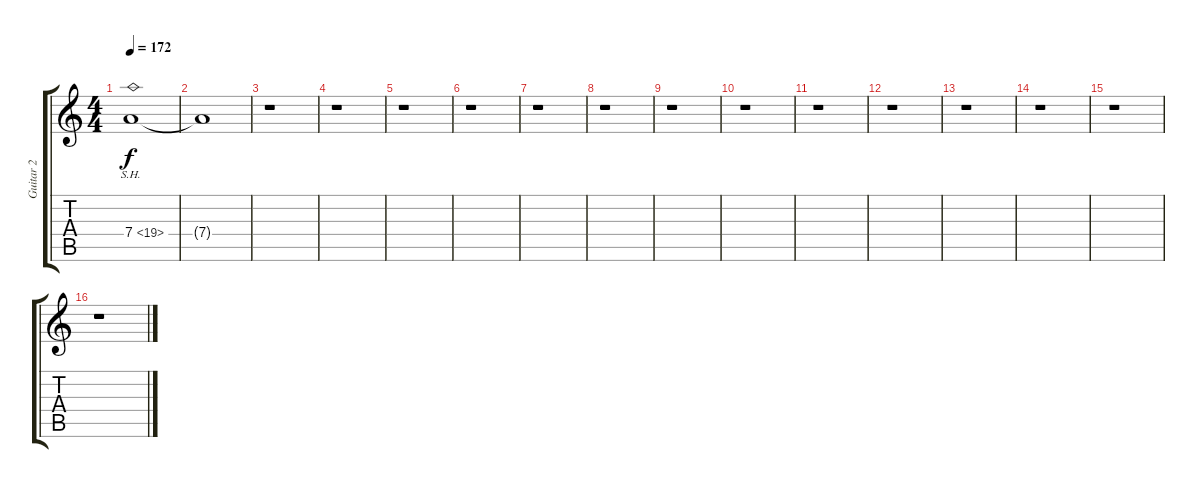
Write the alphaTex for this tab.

\track ("Guitar 2" "Guitar 2") {instrument distortionguitar}
\staff {score tabs}
\tuning (E4 B3 G3 D3 A2 E2) {hide}
\ts (4 4)
\section ("" "")
\tempo 172
\clef g2
\ks c
7.4{sh 12}.1{dy f volume 0} |
7.4{t}.1 |
r.1 |
r.1 |
r.1 |
r.1 |
r.1 |
r.1 |
r.1 |
r.1 |
r.1 |
r.1 |
r.1 |
r.1 |
r.1 |
r.1
